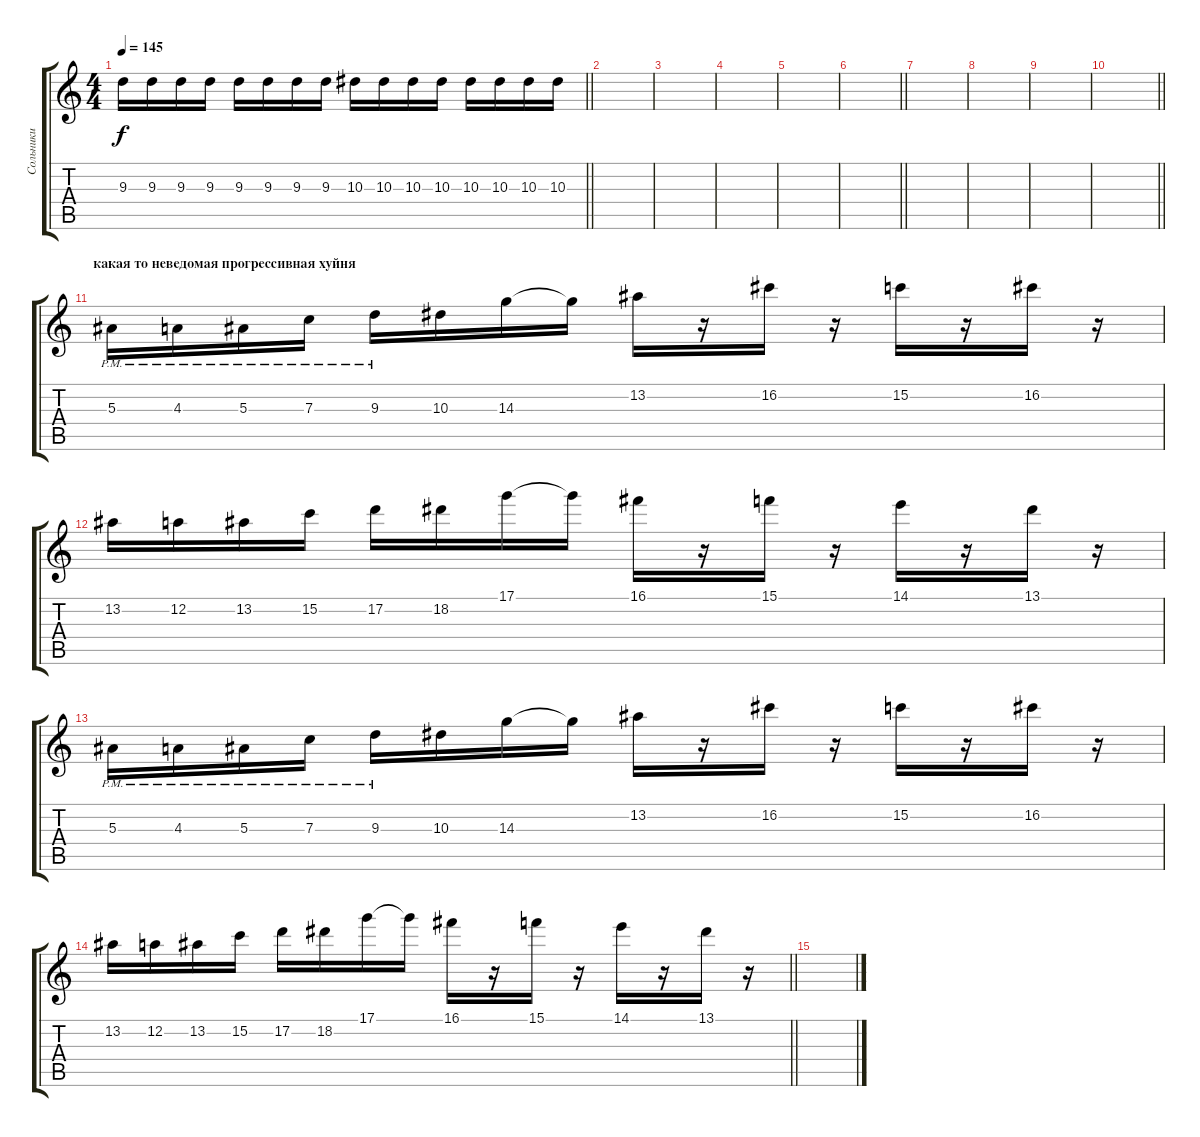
\track ("Сольники" "Сольники") {instrument overdrivenguitar}
\staff {score tabs}
\tuning (D4 A3 F3 C3 G2 C2) {hide}
\ts (4 4)
\tempo 145
\clef g2
\barLineRight lightlight
\ks c
9.3.16{dy f} 9.3.16 9.3.16 9.3.16 9.3.16 9.3.16 9.3.16 9.3.16 10.3.16 10.3.16 10.3.16 10.3.16 10.3.16 10.3.16 10.3.16 10.3.16 |
\section ("" "")
|
|
|
|
\barLineRight lightlight
|
|
|
|
\barLineRight lightlight
|
\section ("" "какая то неведомая прогрессивная хуйня")
5.3{pm}.16 4.3{pm}.16 5.3{pm}.16 7.3{pm}.16 9.3{pm}.16 10.3.16 14.3.16 14.3{t}.16 13.2.16 r.16 16.2.16 r.16 15.2.16 r.16 16.2.16 r.16 |
13.2.16 12.2.16 13.2.16 15.2.16 17.2.16 18.2.16 17.1.16 17.1{t}.16 16.1.16 r.16 15.1.16 r.16 14.1.16 r.16 13.1.16 r.16 |
5.3{pm}.16 4.3{pm}.16 5.3{pm}.16 7.3{pm}.16 9.3{pm}.16 10.3.16 14.3.16 14.3{t}.16 13.2.16 r.16 16.2.16 r.16 15.2.16 r.16 16.2.16 r.16 |
\barLineRight lightlight
13.2.16 12.2.16 13.2.16 15.2.16 17.2.16 18.2.16 17.1.16 17.1{t}.16 16.1.16 r.16 15.1.16 r.16 14.1.16 r.16 13.1.16 r.16 |
\section ("" "")
